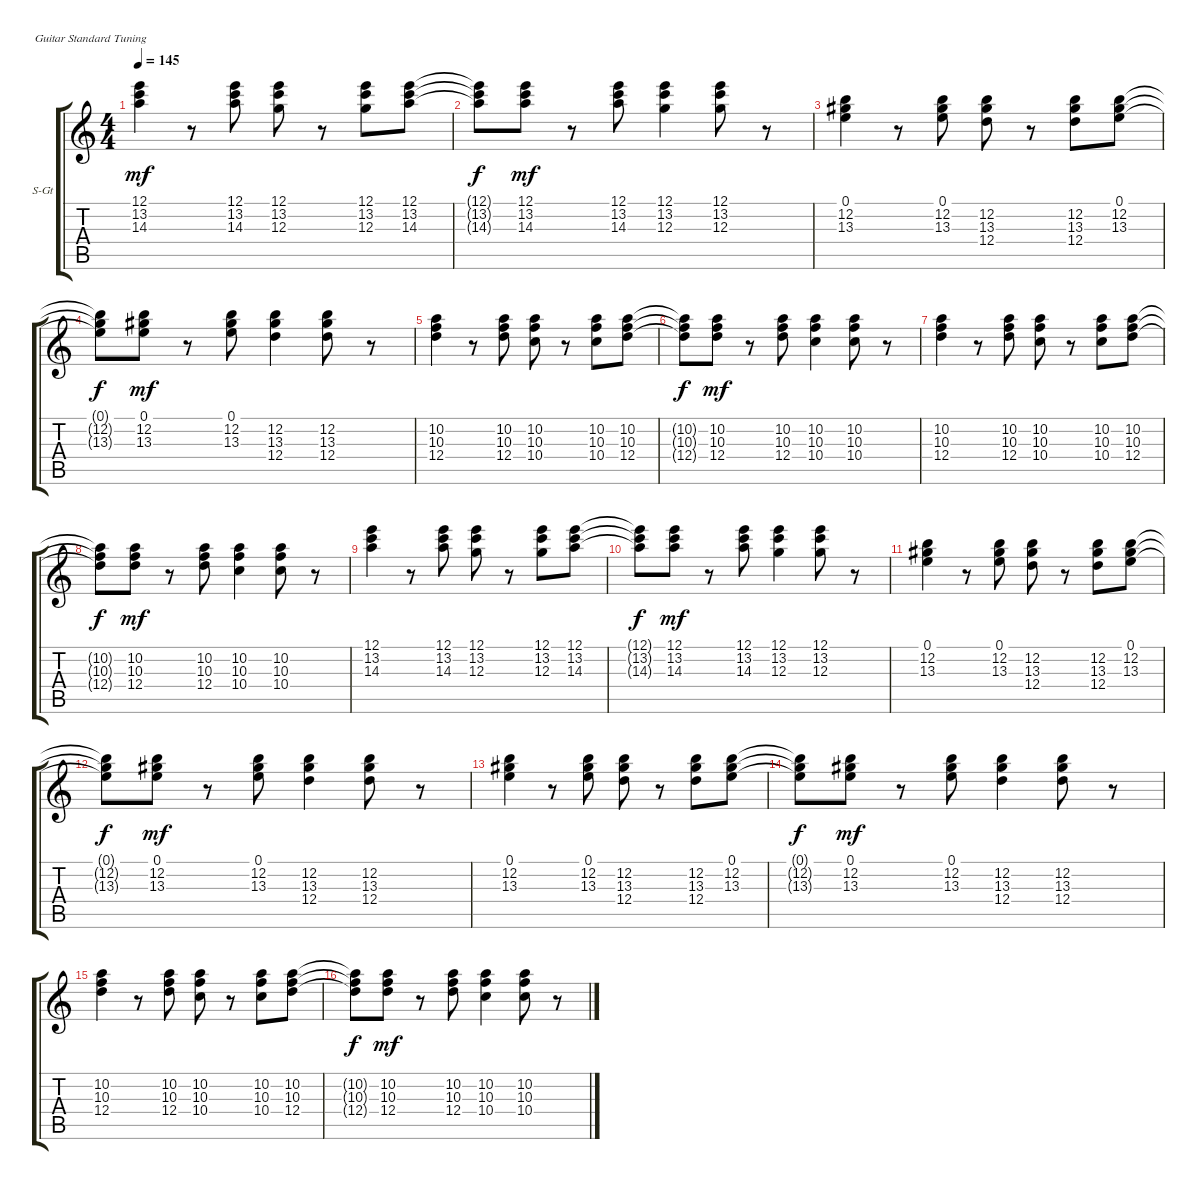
\bracketExtendMode groupsimilarinstruments
\firstSystemTrackNameOrientation horizontal
\otherSystemsTrackNameOrientation horizontal
\track ("Riff" "S-Gt") {instrument pad3polysynth}
\staff {score tabs}
\tuning (E4 B3 G3 D3 A2 E2)
\displaytranspose 12
\ts (4 4)
\tempo 145
\clef g2
\ks c
(12.1 13.2 14.3).4{dy mf} r.8 (12.1 13.2 14.3).8 (12.1 13.2 12.3).8 r.8 (12.1 13.2 12.3).8 (12.1 13.2 14.3).8 |
(12.1{t} 13.2{t} 14.3{t}).8{dy f} (12.1 13.2 14.3).8{dy mf} r.8 (12.1 13.2 14.3).8 (12.1 13.2 12.3).4 (12.1 13.2 12.3).8 r.8 |
(0.1 12.2 13.3).4 r.8 (0.1 12.2 13.3).8 (12.2 13.3 12.4).8 r.8 (12.2 13.3 12.4).8 (0.1 12.2 13.3).8 |
(0.1{t} 12.2{t} 13.3{t}).8{dy f} (0.1 12.2 13.3).8{dy mf} r.8 (0.1 12.2 13.3).8 (12.2 13.3 12.4).4 (12.2 13.3 12.4).8 r.8 |
(10.2 10.3 12.4).4 r.8 (10.2 10.3 12.4).8 (10.2 10.3 10.4).8 r.8 (10.2 10.3 10.4).8 (10.2 10.3 12.4).8 |
(10.2{t} 10.3{t} 12.4{t}).8{dy f} (10.2 10.3 12.4).8{dy mf} r.8 (10.2 10.3 12.4).8 (10.2 10.3 10.4).4 (10.2 10.3 10.4).8 r.8 |
(10.2 10.3 12.4).4 r.8 (10.2 10.3 12.4).8 (10.2 10.3 10.4).8 r.8 (10.2 10.3 10.4).8 (10.2 10.3 12.4).8 |
(10.2{t} 10.3{t} 12.4{t}).8{dy f} (10.2 10.3 12.4).8{dy mf} r.8 (10.2 10.3 12.4).8 (10.2 10.3 10.4).4 (10.2 10.3 10.4).8 r.8 |
(12.1 13.2 14.3).4 r.8 (12.1 13.2 14.3).8 (12.1 13.2 12.3).8 r.8 (12.1 13.2 12.3).8 (12.1 13.2 14.3).8 |
(12.1{t} 13.2{t} 14.3{t}).8{dy f} (12.1 13.2 14.3).8{dy mf} r.8 (12.1 13.2 14.3).8 (12.1 13.2 12.3).4 (12.1 13.2 12.3).8 r.8 |
(0.1 12.2 13.3).4 r.8 (0.1 12.2 13.3).8 (12.2 13.3 12.4).8 r.8 (12.2 13.3 12.4).8 (0.1 12.2 13.3).8 |
(0.1{t} 12.2{t} 13.3{t}).8{dy f} (0.1 12.2 13.3).8{dy mf} r.8 (0.1 12.2 13.3).8 (12.2 13.3 12.4).4 (12.2 13.3 12.4).8 r.8 |
(0.1 12.2 13.3).4 r.8 (0.1 12.2 13.3).8 (12.2 13.3 12.4).8 r.8 (12.2 13.3 12.4).8 (0.1 12.2 13.3).8 |
(0.1{t} 12.2{t} 13.3{t}).8{dy f} (0.1 12.2 13.3).8{dy mf} r.8 (0.1 12.2 13.3).8 (12.2 13.3 12.4).4 (12.2 13.3 12.4).8 r.8 |
(10.2 10.3 12.4).4 r.8 (10.2 10.3 12.4).8 (10.2 10.3 10.4).8 r.8 (10.2 10.3 10.4).8 (10.2 10.3 12.4).8 |
(10.2{t} 10.3{t} 12.4{t}).8{dy f} (10.2 10.3 12.4).8{dy mf} r.8 (10.2 10.3 12.4).8 (10.2 10.3 10.4).4 (10.2 10.3 10.4).8 r.8
